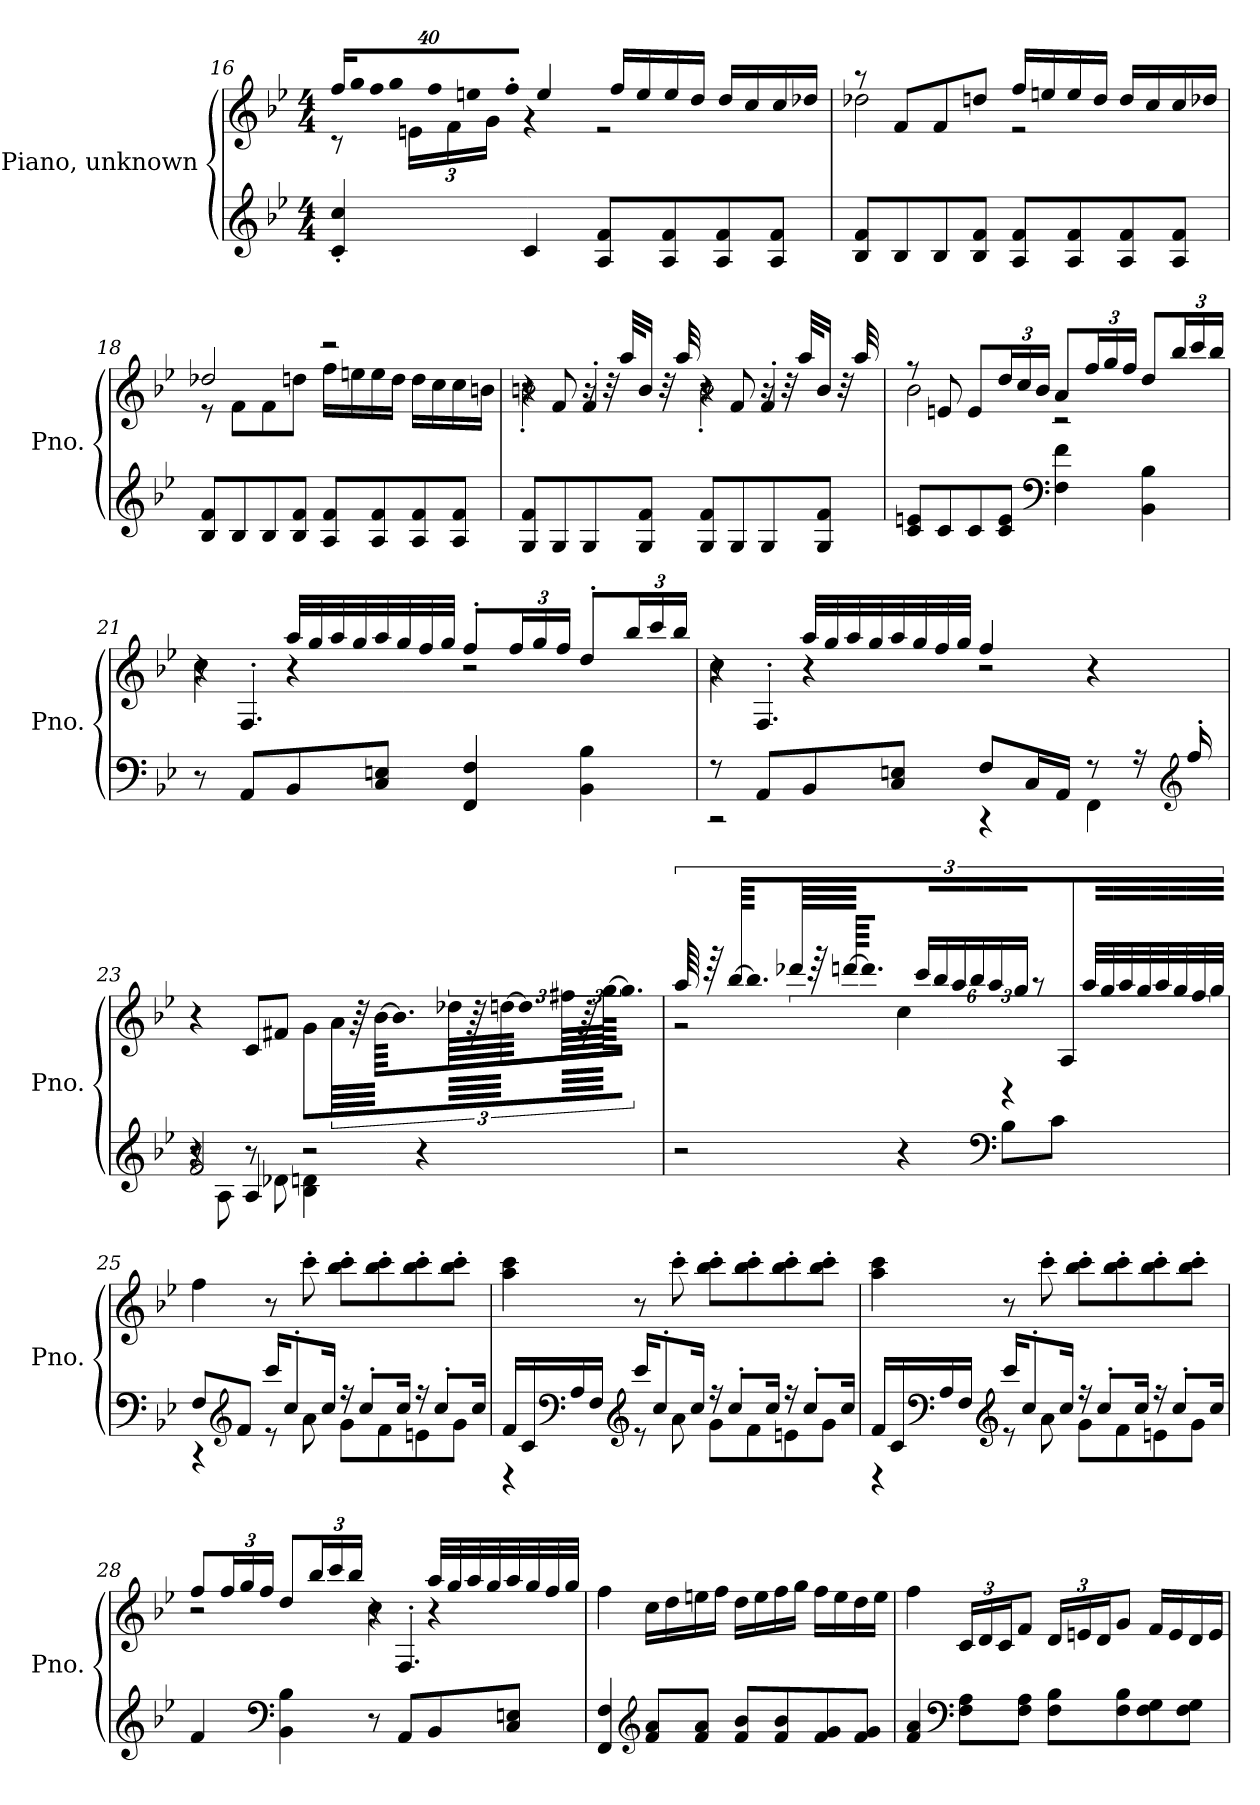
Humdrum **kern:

**kern	**kern
*part1	*part1
*staff2	*staff1
*I"Piano, unknown	*
*I'Pno.	*
!!LO:LB:g=z
*clefG2	*clefG2
*k[b-e-]	*k[b-e-]
*M4/4	*M4/4
*	*Xbrackettup
=16	=16
!	!LO:N:vis=32
*	*^
4c/' 4cc/'	640%23ff/LLL	8r
!	!LO:N:vis=32	!
.	640%23gg/	.
!	!LO:N:vis=32	!
.	640%23ff/	.
!	!LO:N:vis=32	!
.	640%23gg/	.
.	.	24en\LL
!	!LO:N:vis=32	!
.	640%23ff/	.
.	.	24f\
!	!LO:N:vis=32	!
.	640%23een/	.
.	.	24g\JJ
!	!LO:N:vis=32	!
.	640%23ff'/JJJ	.
4c/	.	4r
.	4ee/	.
8A/ 8f/L	.	2r
.	16ff/LL	.
.	16ee/	.
8A/ 8f/	.	.
.	16ee/	.
.	16dd/JJ	.
8A/ 8f/	.	.
.	16dd/LL	.
.	16cc/	.
8A/ 8f/J	.	.
.	16cc/	.
.	16dd-X/JJ	.
640ryy	.	640ryy
=17	=17	=17
8B-/ 8f/L	8r	2dd-X\
8B-/	8f/L	.
8B-/	8f/	.
8B-/ 8f/J	8ddn/J	.
8A/ 8f/L	16ff/LL	2r
.	16een/	.
8A/ 8f/	16ee/	.
.	16dd/JJ	.
8A/ 8f/	16dd/LL	.
.	16cc/	.
8A/ 8f/J	16cc/	.
.	16dd-X/JJ	.
!!LO:LB:g=z	!!
=18	=18	=18
8B-/ 8f/L	2dd-X/	8r
8B-/	.	8f\L
8B-/	.	8f\
8B-/ 8f/J	.	8ddn\J
8A/ 8f/L	2r	16ff\LL
.	.	16een\
8A/ 8f/	.	16ee\
.	.	16dd\JJ
8A/ 8f/	.	16dd\LL
.	.	16cc\
8A/ 8f/J	.	16cc\
.	.	16bn\JJ
=19	=19	=19
*	*	*^
8G/ 8f/L	8r	2bn'\	4r
8G/	8f/	.	.
8G/	16r	.	4f'/
.	32r	.	.
.	32aa/KLL	.	.
8G/ 8f/J	16b/JJ	.	.
.	32r	.	.
.	32aa/	.	.
8G/ 8f/L	8r	2b'\	4r
8G/	8f/	.	.
8G/	16r	.	4f'/
.	32r	.	.
.	32aa/KLL	.	.
8G/ 8f/J	16b/JJ	.	.
.	32r	.	.
.	32aa/	.	.
*	*	*v	*v
!!LO:LB:g=z
=20	=20	=20
8c/ 8en/L	8r	2b-\
8c/	8en/	.
8c/	8e/L	.
8c/ 8e/J	24dd/L	.
.	24cc/	.
.	24b-/JJ	.
*clefF4	*	*
4F\ 4f\	8a/L	2r
.	24ff/L	.
.	24gg/	.
.	24ff/JJ	.
4BB-\ 4B-\	8dd/L	.
.	24bb-/L	.
.	24ccc/	.
.	24bb-/JJ	.
=21	=21	=21
*	*	*^
8r	4r	4cc\	8r
8AA/L	.	.	4.F'/
8BB-/	32aa/LLL	4r	.
.	32gg/	.	.
.	32aa/	.	.
.	32gg/	.	.
8C/ 8En/J	32aa/	.	.
.	32gg/	.	.
.	32ff/	.	.
.	32gg/JJJ	.	.
4FF/ 4F/	8ff'/L	2r	2r
.	24ff/L	.	.
.	24gg/	.	.
.	24ff/JJ	.	.
4BB-\ 4B-\	8dd'/L	.	.
.	24bb-/L	.	.
.	24ccc/	.	.
.	24bb-/JJ	.	.
!!LO:LB:g=z	!!	!!
=22	=22	=22	=22
*^	*	*	*
8r	2r	4r	4cc\	8r
8AA/L	.	.	.	4.F'/
8BB-/	.	32aa/LLL	4r	.
.	.	32gg/	.	.
.	.	32aa/	.	.
.	.	32gg/	.	.
8C/ 8En/J	.	32aa/	.	.
.	.	32gg/	.	.
.	.	32ff/	.	.
.	.	32gg/JJJ	.	.
8F/L	4r	4ff/	2r	2r
16C/L	.	.	.	.
16AA/JJ	.	.	.	.
8r	4FF\	4r	.	.
16r	.	.	.	.
*clefG2	*	*	*	*
16ff'/	.	.	.	.
*	*	*v	*v	*v
=23	=23	=23
*	*^	*
2f/	8r	4r	4r
.	8A\	.	.
.	8r	4A/	8c/L
.	8d-X\	.	8f#X/J
2r	4B-\ 4dn\	2r	8g/L
*	*	*	*brackettup
.	.	.	96a/Jkkk
.	.	.	96r
.	.	.	[96b-\KKLL
.	.	.	16.b-\]
.	4r	.	96dd-X\JJkk
.	.	.	96r
.	.	.	[96ddn\KKLL
.	.	.	16.dd\]
.	.	.	96ff#X\JJkk
.	.	.	96r
.	.	.	[96gg\KKLL
.	.	.	16.gg\JJ]
*v	*v	*v	*
!!LO:LB:g=z
=24	=24
*	*^
2r	96aa/	2r
.	96r	.
.	[96bb-/KKLL	.
.	16.bb-/]	.
.	96ddd-X/JJkk	.
.	96r	.
.	[96dddn/KKLL	.
.	16.ddd/JJ]	.
*	*Xbrackettup	*
.	24ccc/LL	.
.	24bb-/	.
.	24aa/	.
.	24bb-/	.
.	24aa/	.
.	24gg/JJ	.
4r	8r	4cc\
.	8A/	.
*clefF4	*	*
8B-\L	32aa/LLL	4r
.	32gg/	.
.	32aa/	.
.	32gg/	.
8c\J	32aa/	.
.	32gg/	.
.	32ff/	.
.	32gg/JJJ	.
*	*v	*v
!!LO:PB:g=z
=25	=25
*^	*
8F/L	4r	4ff\
*clefG2	*	*
8f/J	.	.
16ccc/KL	8r	8r
8cc'/	.	.
.	8a\	8ccc'\
16cc/Jk	.	.
16r	8g\L	8bb-\' 8ccc\'L
8cc'/L	.	.
.	8f\	8bb-\' 8ccc\'
16cc/Jk	.	.
16r	8en\	8bb-\' 8ccc\'
8cc'/L	.	.
.	8g\J	8bb-\' 8ccc\'J
16cc/Jk	.	.
=26	=26	=26
16f/LL	4r	4aa\ 4ccc\
16c/	.	.
*clefF4	*	*
16A/	.	.
16F/JJ	.	.
*clefG2	*	*
16ccc/KL	8r	8r
8cc'/	.	.
.	8a\	8ccc'\
16cc/Jk	.	.
16r	8g\L	8bb-\' 8ccc\'L
8cc'/L	.	.
.	8f\	8bb-\' 8ccc\'
16cc/Jk	.	.
16r	8en\	8bb-\' 8ccc\'
8cc'/L	.	.
.	8g\J	8bb-\' 8ccc\'J
16cc/Jk	.	.
!!LO:LB:g=z
=27	=27	=27
16f/LL	4r	4aa\ 4ccc\
16c/	.	.
*clefF4	*	*
16A/	.	.
16F/JJ	.	.
*clefG2	*	*
16ccc/KL	8r	8r
8cc'/	.	.
.	8a\	8ccc'\
16cc/Jk	.	.
16r	8g\L	8bb-\' 8ccc\'L
8cc'/L	.	.
.	8f\	8bb-\' 8ccc\'
16cc/Jk	.	.
16r	8en\	8bb-\' 8ccc\'
8cc'/L	.	.
.	8g\J	8bb-\' 8ccc\'J
16cc/Jk	.	.
*v	*v	*
=28	=28
*	*^
*	*	*^
4f/	8ff/L	2r	2r
.	24ff/L	.	.
.	24gg/	.	.
.	24ff/JJ	.	.
*clefF4	*	*	*
4BB-\ 4B-\	8dd/L	.	.
.	24bb-/L	.	.
.	24ccc/	.	.
.	24bb-/JJ	.	.
8r	4r	4cc\	8r
8AA/L	.	.	4.F'/
8BB-/	32aa/LLL	4r	.
.	32gg/	.	.
.	32aa/	.	.
.	32gg/	.	.
8C/ 8En/J	32aa/	.	.
.	32gg/	.	.
.	32ff/	.	.
.	32gg/JJJ	.	.
*	*v	*v	*v
!!LO:LB:g=z
=29	=29
4FF/ 4F/	4ff\
*clefG2	*
8f/ 8a/L	16cc\LL
.	16dd\
8f/ 8a/J	16een\
.	16ff\JJ
8f/ 8b-/L	16dd\LL
.	16ee\
8f/ 8b-/	16ff\
.	16gg\JJ
8f/ 8g/	16ff\LL
.	16ee\
8f/ 8g/J	16dd\
.	16ee\JJ
=30	=30
4f/ 4a/	4ff\
*clefF4	*
8F\ 8A\L	24c/LL
.	24d/
.	24c/J
8F\ 8A\J	8f/J
8F\ 8B-\L	24d/LL
.	24en/
.	24d/J
8F\ 8B-\	8g/J
8F\ 8G\	16f/LL
.	16e/
8F\ 8G\J	16d/
.	16e/JJ
=	=
*-	*-
